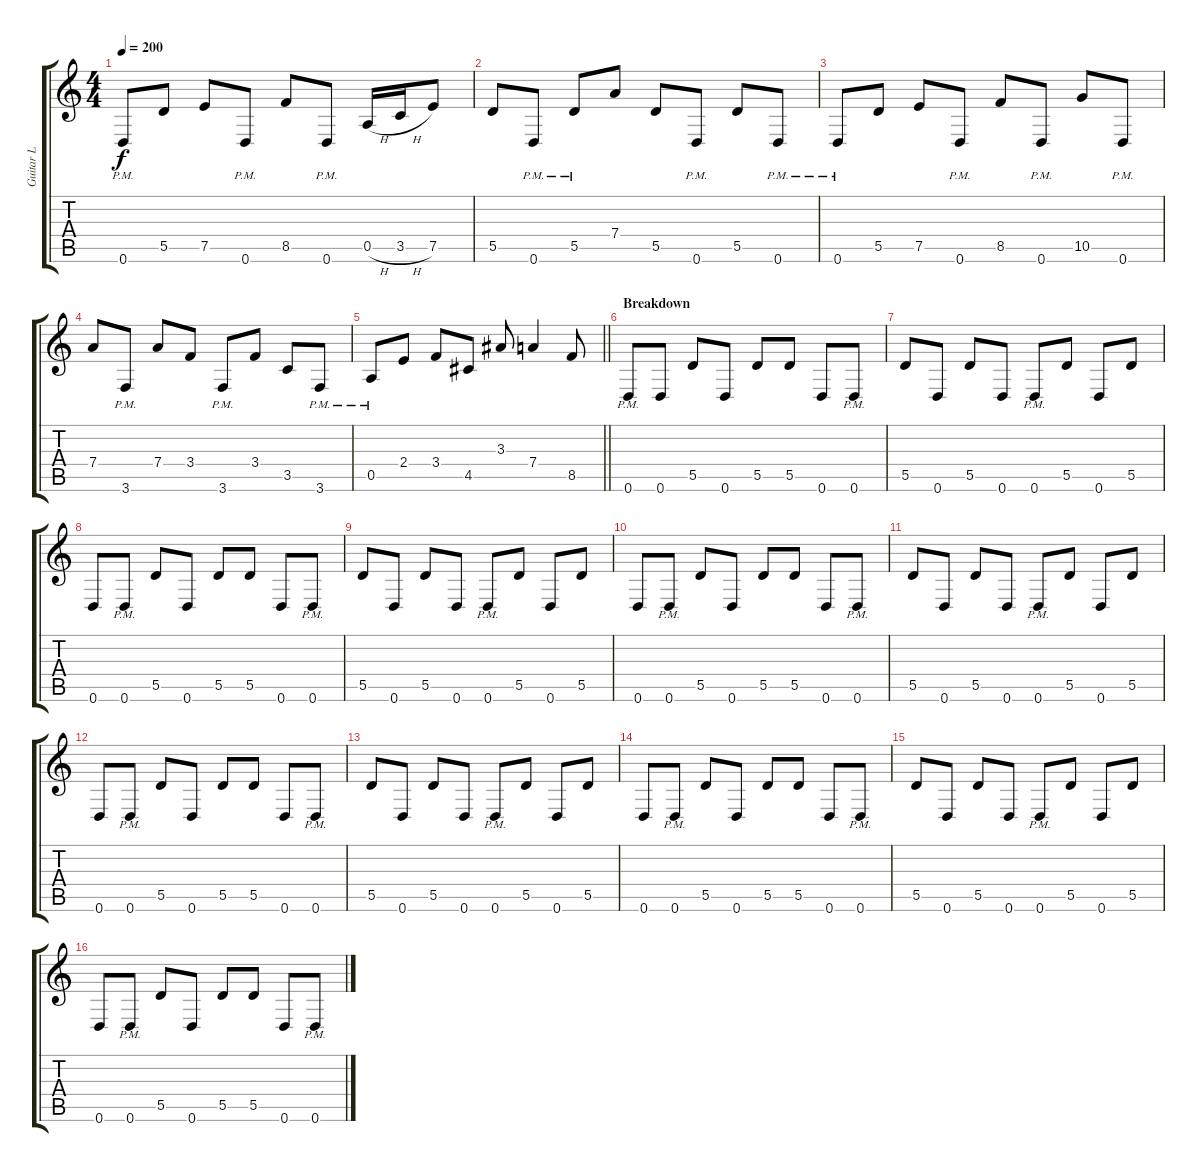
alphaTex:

\track ("Guitar L" "Guitar L") {instrument overdrivenguitar}
\staff {score tabs}
\tuning (E4 B3 G3 D3 A2 D2) {hide}
\ts (4 4)
\tempo 200
\clef g2
\ks c
0.6{pm}.8{dy f} 5.5.8 7.5.8 0.6{pm}.8 8.5.8 0.6{pm}.8 0.5{h}.16 3.5{h}.16 7.5.8 |
5.5.8 0.6{pm}.8 5.5{pm}.8 7.4.8 5.5.8 0.6{pm}.8 5.5.8 0.6{pm}.8 |
0.6{pm}.8 5.5.8 7.5.8 0.6{pm}.8 8.5.8 0.6{pm}.8 10.5.8 0.6{pm}.8 |
7.4.8 3.6{pm}.8 7.4.8 3.4.8 3.6{pm}.8 3.4.8 3.5.8 3.6{pm}.8 |
\barLineRight lightlight
0.5{pm}.8 2.4.8 3.4.8 4.5.8 3.3.8 7.4.4 8.5.8 |
\section ("" "Breakdown")
0.6{pm}.8 0.6.8 5.5.8 0.6.8 5.5.8 5.5.8 0.6.8 0.6{pm}.8 |
5.5.8 0.6.8 5.5.8 0.6.8 0.6{pm}.8 5.5.8 0.6.8 5.5.8 |
0.6.8 0.6{pm}.8 5.5.8 0.6.8 5.5.8 5.5.8 0.6.8 0.6{pm}.8 |
5.5.8 0.6.8 5.5.8 0.6.8 0.6{pm}.8 5.5.8 0.6.8 5.5.8 |
0.6.8 0.6{pm}.8 5.5.8 0.6.8 5.5.8 5.5.8 0.6.8 0.6{pm}.8 |
5.5.8 0.6.8 5.5.8 0.6.8 0.6{pm}.8 5.5.8 0.6.8 5.5.8 |
0.6.8 0.6{pm}.8 5.5.8 0.6.8 5.5.8 5.5.8 0.6.8 0.6{pm}.8 |
5.5.8 0.6.8 5.5.8 0.6.8 0.6{pm}.8 5.5.8 0.6.8 5.5.8 |
0.6.8 0.6{pm}.8 5.5.8 0.6.8 5.5.8 5.5.8 0.6.8 0.6{pm}.8 |
5.5.8 0.6.8 5.5.8 0.6.8 0.6{pm}.8 5.5.8 0.6.8 5.5.8 |
0.6.8 0.6{pm}.8 5.5.8 0.6.8 5.5.8 5.5.8 0.6.8 0.6{pm}.8
